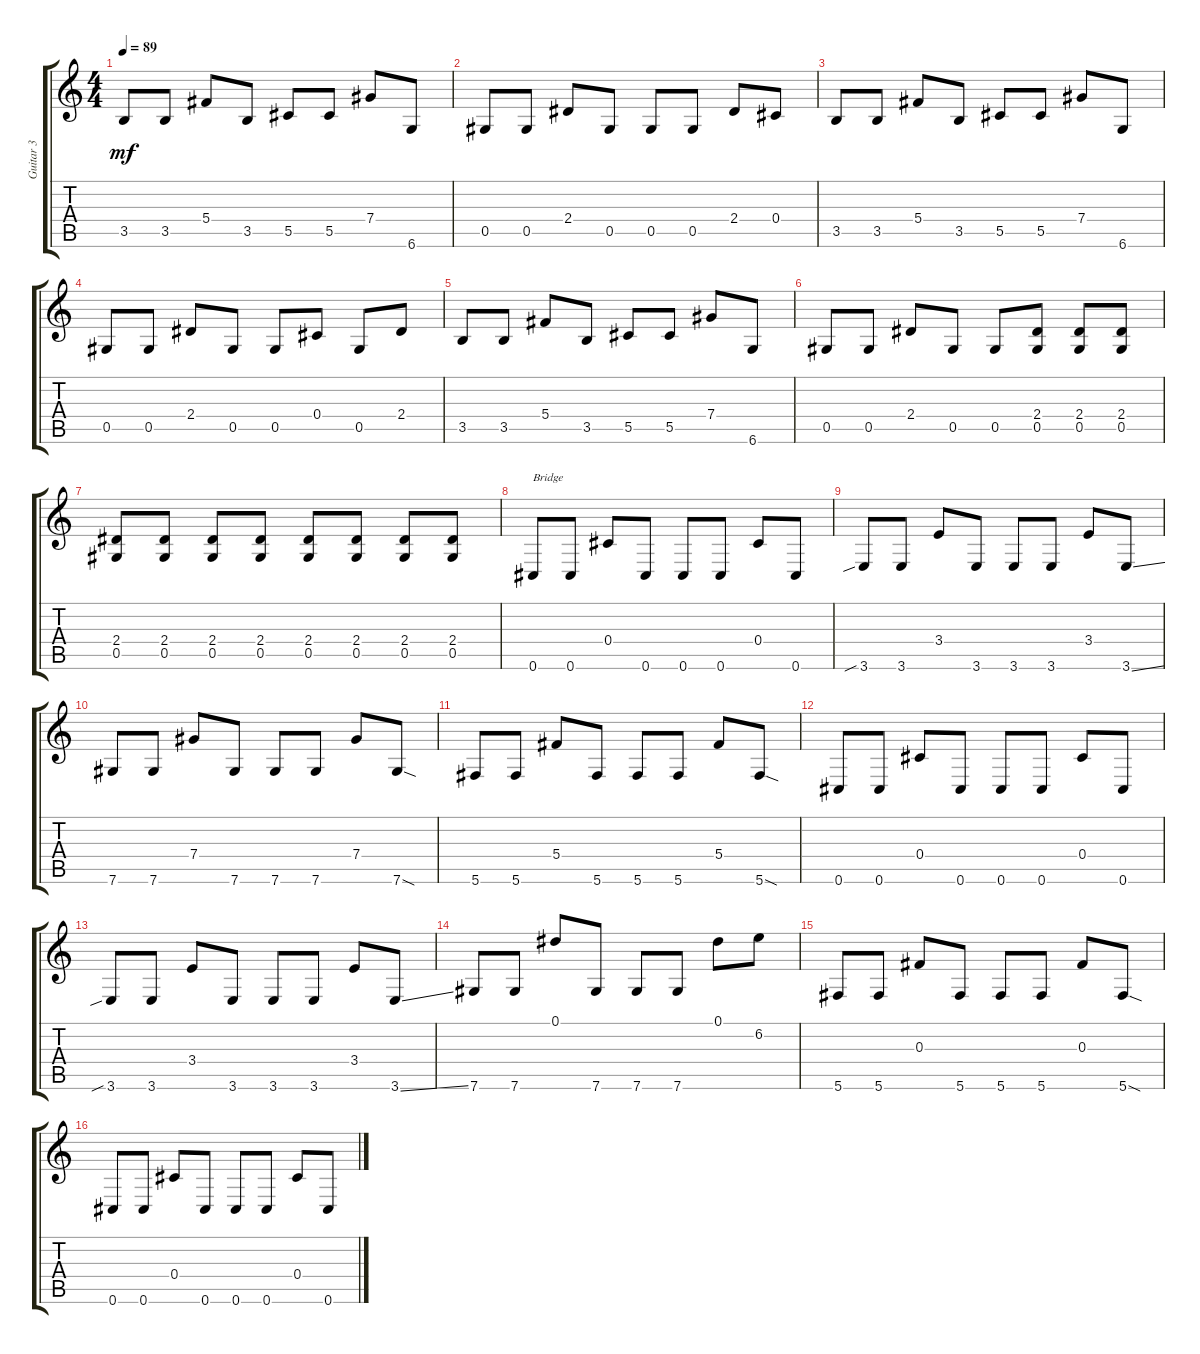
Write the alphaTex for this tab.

\track ("Guitar 3" "Guitar 3") {instrument distortionguitar}
\staff {score tabs}
\tuning (Eb4 Bb3 Gb3 Db3 Ab2 Db2) {hide}
\ts (4 4)
\tempo 89
\clef g2
\ks c
3.5.8{dy mf} 3.5.8 5.4.8 3.5.8 5.5.8 5.5.8 7.4.8 6.6.8 |
0.5.8 0.5.8 2.4.8 0.5.8 0.5.8 0.5.8 2.4.8 0.4.8 |
3.5.8 3.5.8 5.4.8 3.5.8 5.5.8 5.5.8 7.4.8 6.6.8 |
0.5.8 0.5.8 2.4.8 0.5.8 0.5.8 0.4.8 0.5.8 2.4.8 |
3.5.8 3.5.8 5.4.8 3.5.8 5.5.8 5.5.8 7.4.8 6.6.8 |
0.5.8 0.5.8 2.4.8 0.5.8 0.5.8 (2.4 0.5).8 (2.4 0.5).8 (2.4 0.5).8 |
(2.4 0.5).8 (2.4 0.5).8 (2.4 0.5).8 (2.4 0.5).8 (2.4 0.5).8 (2.4 0.5).8 (2.4 0.5).8 (2.4 0.5).8 |
0.6.8{txt "Bridge"} 0.6.8 0.4.8 0.6.8 0.6.8 0.6.8 0.4.8 0.6.8 |
3.6{sib}.8 3.6.8 3.4.8 3.6.8 3.6.8 3.6.8 3.4.8 3.6{ss}.8 |
7.6.8 7.6.8 7.4.8 7.6.8 7.6.8 7.6.8 7.4.8 7.6{sod}.8 |
5.6.8 5.6.8 5.4.8 5.6.8 5.6.8 5.6.8 5.4.8 5.6{sod}.8 |
0.6.8 0.6.8 0.4.8 0.6.8 0.6.8 0.6.8 0.4.8 0.6.8 |
3.6{sib}.8 3.6.8 3.4.8 3.6.8 3.6.8 3.6.8 3.4.8 3.6{ss}.8 |
7.6.8 7.6.8 0.1.8 7.6.8 7.6.8 7.6.8 0.1.8 6.2.8 |
5.6.8 5.6.8 0.3.8 5.6.8 5.6.8 5.6.8 0.3.8 5.6{sod}.8 |
0.6.8 0.6.8 0.4.8 0.6.8 0.6.8 0.6.8 0.4.8 0.6.8
